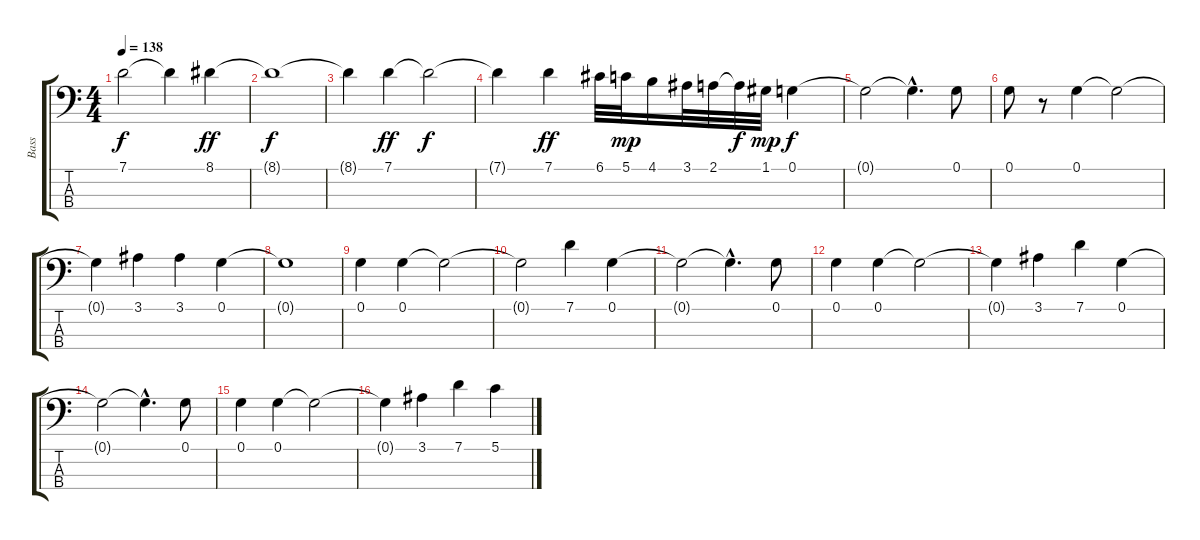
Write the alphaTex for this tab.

\track ("Bass" "Bass") {instrument electricbasspick}
\staff {score tabs}
\tuning (G2 D2 A1 E1) {hide}
\ts (4 4)
\tempo 138
\clef f4
\ks c
7.1{t}.2{dy f} 7.1{t}.4 8.1.4{dy ff} |
8.1{t}.1{dy f} |
8.1{t}.4 7.1.4{dy ff} 7.1{t}.2{dy f} |
7.1{t}.4 7.1.4{dy ff} 6.1.32 5.1.32{dy mp} 4.1.16 3.1.32 2.1.32 2.1{t}.32{dy f} 1.1.32{dy mp} 0.1.4{dy f} |
0.1{t}.2 0.1{hac t}.4{d} 0.1.8 |
0.1.8 r.8 0.1.4 0.1{t}.2 |
0.1{t}.4 3.1.4 3.1.4 0.1.4 |
0.1{t}.1 |
0.1.4 0.1.4 0.1{t}.2 |
0.1{t}.2 7.1.4 0.1.4 |
0.1{t}.2 0.1{hac t}.4{d} 0.1.8 |
0.1.4 0.1.4 0.1{t}.2 |
0.1{t}.4 3.1.4 7.1.4 0.1.4 |
0.1{t}.2 0.1{hac t}.4{d} 0.1.8 |
0.1.4 0.1.4 0.1{t}.2 |
0.1{t}.4 3.1.4 7.1.4 5.1.4
